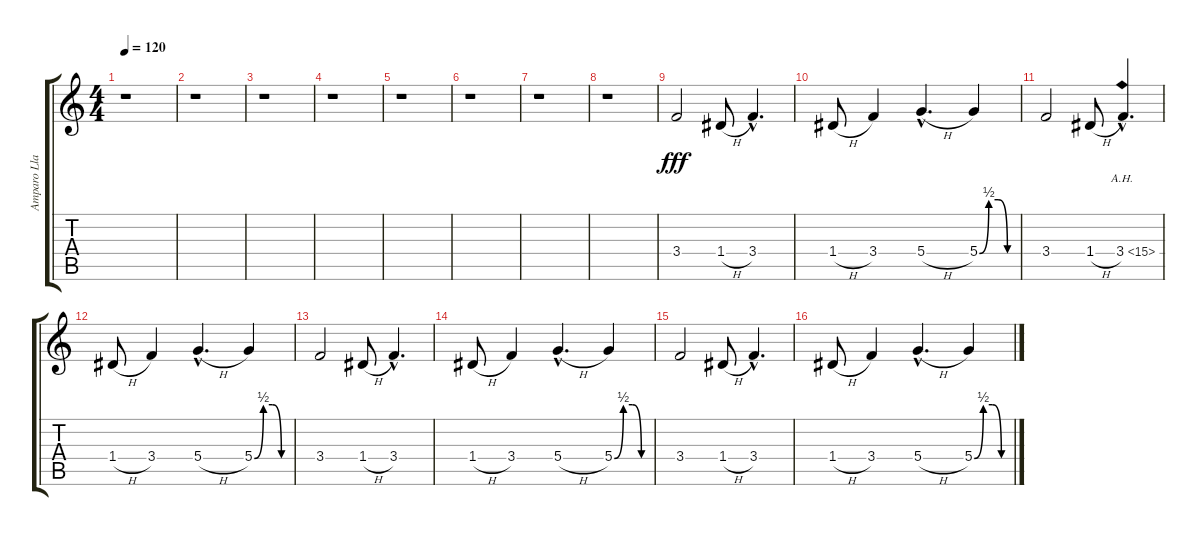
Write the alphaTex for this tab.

\track ("Amparo Llanos" "Amparo Lla") {instrument distortionguitar}
\staff {score tabs}
\tuning (E4 B3 G3 D3 A2 E2) {hide}
\ts (4 4)
\tempo 120
\clef g2
\ks c
r.1{dy fff} |
r.1 |
r.1 |
r.1 |
r.1 |
r.1 |
r.1 |
r.1 |
3.4.2 1.4{h}.8 3.4{hac}.4{d} |
1.4{h}.8 3.4.4 5.4{h hac}.4{d} 5.4{be (custom 0 0 15 2 30 2 45 0 60 0)}.4 |
3.4.2 1.4{h}.8 3.4{ah 12 hac}.4{d} |
1.4{h}.8 3.4.4 5.4{h hac}.4{d} 5.4{be (custom 0 0 15 2 30 2 45 0 60 0)}.4 |
3.4.2 1.4{h}.8 3.4{hac}.4{d} |
1.4{h}.8 3.4.4 5.4{h hac}.4{d} 5.4{be (custom 0 0 15 2 30 2 45 0 60 0)}.4 |
3.4.2 1.4{h}.8 3.4{hac}.4{d} |
1.4{h}.8 3.4.4 5.4{h hac}.4{d} 5.4{be (custom 0 0 15 2 30 2 45 0 60 0)}.4
